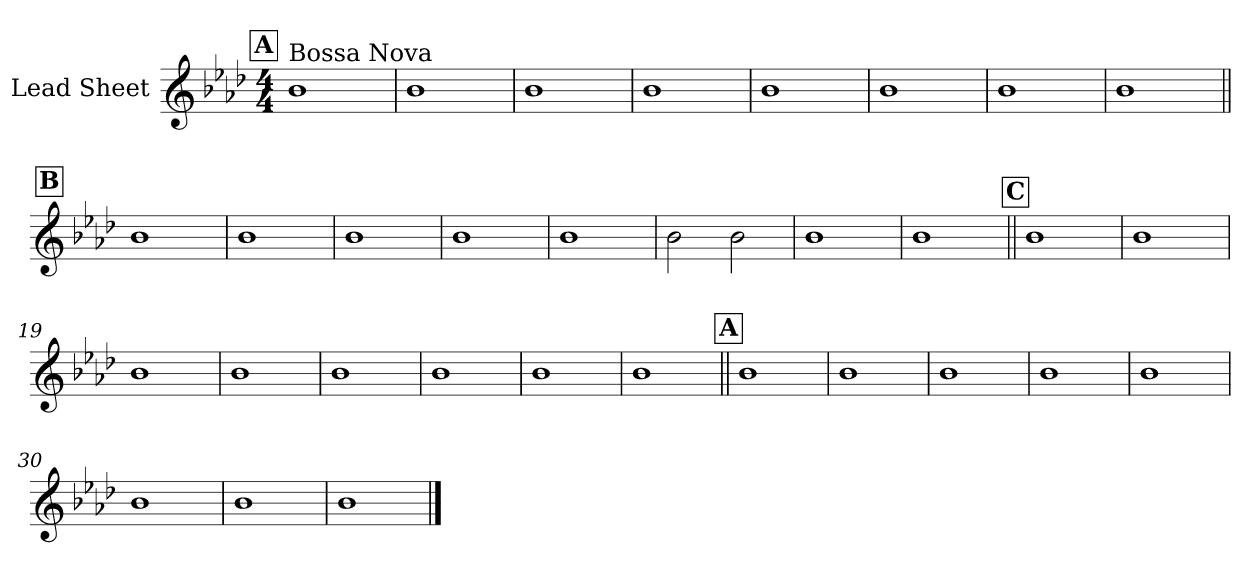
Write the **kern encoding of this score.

**kern
*part1
*staff1
*I"Lead Sheet
*clefG2
*k[b-e-a-d-]
*A-:
*M4/4
!!LO:REH:place=s1:a:fs=14:t=A
=1
!LO:TX:a:t=Bossa Nova
1b-
=2
1b-
=3
1b-
=4
1b-
!!LO:LB:g=z
=5
1b-
=6
1b-
=7
1b-
=8
1b-
!!LO:LB:g=z
!!LO:REH:place=s1:a:fs=14:t=B
=9||
1b-
=10
1b-
=11
1b-
=12
1b-
!!LO:LB:g=z
=13
1b-
=14
2b-\
2b-\
=15
1b-
=16
1b-
!!LO:LB:g=z
!!LO:REH:place=s1:a:fs=14:t=C
=17||
1b-
=18
1b-
=19
1b-
=20
1b-
!!LO:LB:g=z
=21
1b-
=22
1b-
=23
1b-
=24
1b-
!!LO:LB:g=z
!!LO:REH:place=s1:a:fs=14:t=A
=25||
1b-
=26
1b-
=27
1b-
=28
1b-
!!LO:LB:g=z
=29
1b-
=30
1b-
=31
1b-
=32
1b-
==
*-
